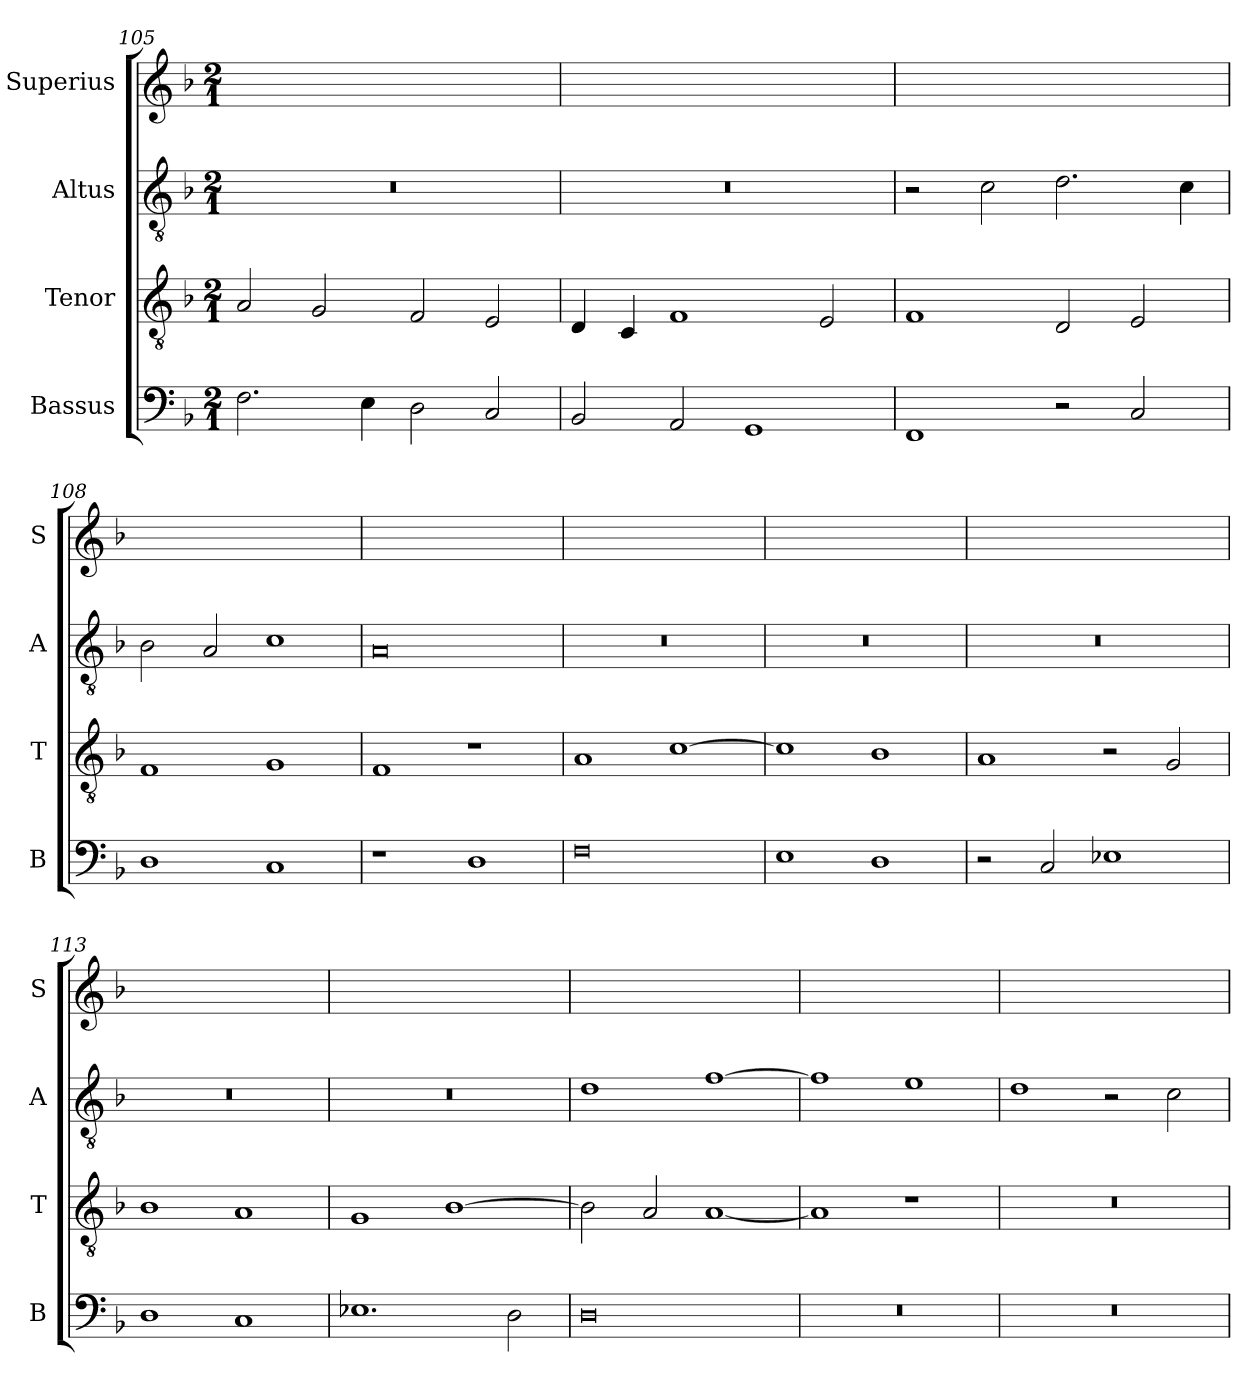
**kern	**kern	**kern	**kern
*part4	*part3	*part2	*part1
*staff4	*staff3	*staff2	*staff1
*I"Bassus	*I"Tenor	*I"Altus	*I"Superius
*I'B	*I'T	*I'A	*I'S
*clefF4	*clefGv2	*clefGv2	*clefG2
*k[b-]	*k[b-]	*k[b-]	*k[b-]
*M2/1	*M2/1	*M2/1	*M2/1
=105	=105	=105	=105
2.F\	2A/	0r	0ryy
.	2G/	.	.
4E\	.	.	.
2D\	2F/	.	.
2C/	2E/	.	.
=106	=106	=106	=106
2BB-/	4D/	0r	0ryy
.	4C/	.	.
2AA/	1F	.	.
1GG	.	.	.
.	2E/	.	.
=107	=107	=107	=107
1FF	1F	2r	0ryy
.	.	2c\	.
2r	2D/	2.d\	.
2C/	2E/	.	.
.	.	4c\	.
=108	=108	=108	=108
1D	1F	2B-\	0ryy
.	.	2A/	.
1C	1G	1c	.
=109	=109	=109	=109
1r	1F	0A	0ryy
1D	1r	.	.
=110	=110	=110	=110
0F	1A	0r	0ryy
.	[1c	.	.
=111	=111	=111	=111
1E	1c]	0r	0ryy
1D	1B-	.	.
=112	=112	=112	=112
2r	1A	0r	0ryy
2C/	.	.	.
1E-X	2r	.	.
.	2G/	.	.
=113	=113	=113	=113
1D	1B-	0r	0ryy
1C	1A	.	.
=114	=114	=114	=114
1.E-X	1G	0r	0ryy
.	[1B-	.	.
2D\	.	.	.
=115	=115	=115	=115
0D	2B-\]	1d	0ryy
.	2A/	.	.
.	[1A	[1f	.
=116	=116	=116	=116
0r	1A]	1f]	0ryy
.	1r	1e	.
=117	=117	=117	=117
0r	0r	1d	0ryy
.	.	2r	.
.	.	2c\	.
=	=	=	=
*-	*-	*-	*-
